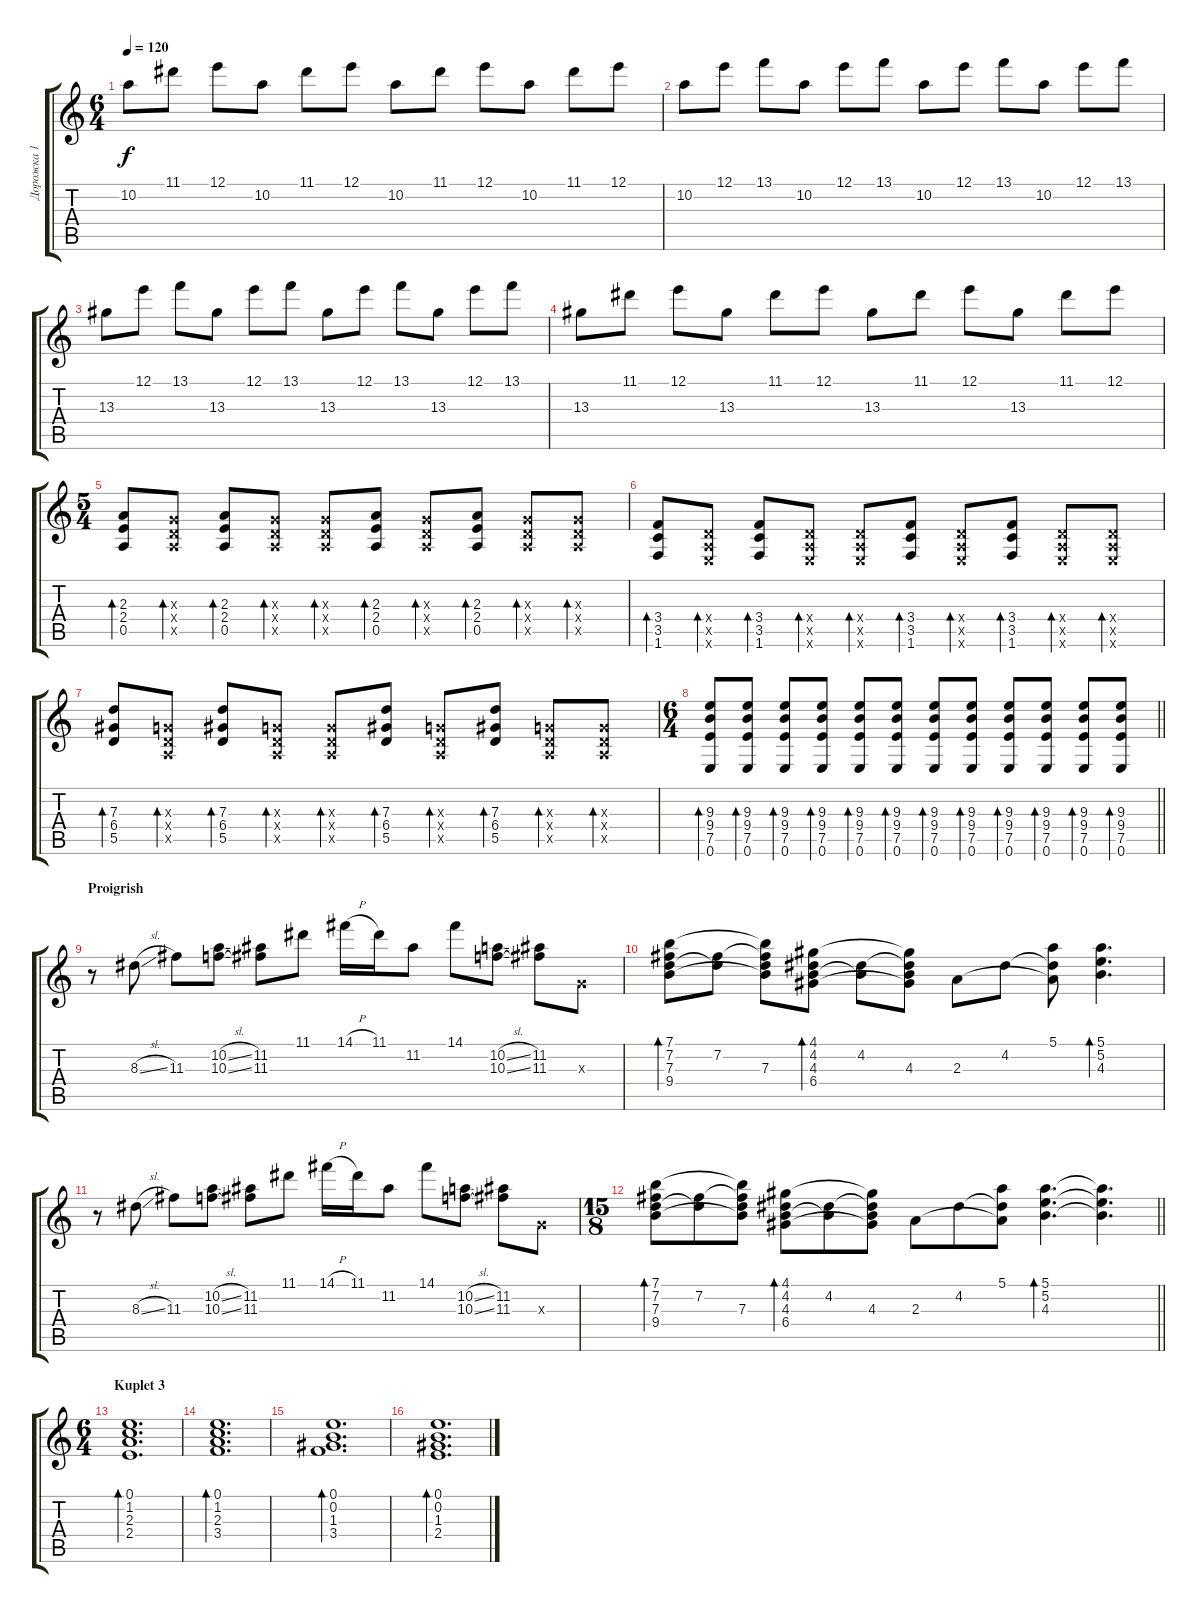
\track ("Дорожка 1" "Дорожка 1") {instrument acousticguitarsteel}
\staff {score tabs}
\tuning (E4 B3 G3 D3 A2 E2) {hide}
\ts (6 4)
\tempo 120
\clef g2
\ks c
10.2.8{dy f} 11.1.8 12.1.8 10.2.8 11.1.8 12.1.8 10.2.8 11.1.8 12.1.8 10.2.8 11.1.8 12.1.8 |
10.2.8 12.1.8 13.1.8 10.2.8 12.1.8 13.1.8 10.2.8 12.1.8 13.1.8 10.2.8 12.1.8 13.1.8 |
13.3.8 12.1.8 13.1.8 13.3.8 12.1.8 13.1.8 13.3.8 12.1.8 13.1.8 13.3.8 12.1.8 13.1.8 |
13.3.8 11.1.8 12.1.8 13.3.8 11.1.8 12.1.8 13.3.8 11.1.8 12.1.8 13.3.8 11.1.8 12.1.8 |
\ts (5 4)
(2.3 2.4 0.5).8{bd 60} (0.3{x} 0.4{x} 0.5{x}).8{bd 60} (2.3 2.4 0.5).8{bd 60} (0.3{x} 0.4{x} 0.5{x}).8{bd 60} (0.3{x} 0.4{x} 0.5{x}).8{bd 60} (2.3 2.4 0.5).8{bd 60} (0.3{x} 0.4{x} 0.5{x}).8{bd 60} (2.3 2.4 0.5).8{bd 60} (0.3{x} 0.4{x} 0.5{x}).8{bd 60} (0.3{x} 0.4{x} 0.5{x}).8{bd 60} |
(3.4 3.5 1.6).8{bd 60} (0.4{x} 0.5{x} 0.6{x}).8{bd 60} (3.4 3.5 1.6).8{bd 60} (0.4{x} 0.5{x} 0.6{x}).8{bd 60} (0.4{x} 0.5{x} 0.6{x}).8{bd 60} (3.4 3.5 1.6).8{bd 60} (0.4{x} 0.5{x} 0.6{x}).8{bd 60} (3.4 3.5 1.6).8{bd 60} (0.4{x} 0.5{x} 0.6{x}).8{bd 60} (0.4{x} 0.5{x} 0.6{x}).8{bd 60} |
(7.3 6.4 5.5).8{bd 60} (0.3{x} 0.4{x} 0.5{x}).8{bd 60} (7.3 6.4 5.5).8{bd 60} (0.3{x} 0.4{x} 0.5{x}).8{bd 60} (0.3{x} 0.4{x} 0.5{x}).8{bd 60} (7.3 6.4 5.5).8{bd 60} (0.3{x} 0.4{x} 0.5{x}).8{bd 60} (7.3 6.4 5.5).8{bd 60} (0.3{x} 0.4{x} 0.5{x}).8{bd 60} (0.3{x} 0.4{x} 0.5{x}).8{bd 60} |
\ts (6 4)
\barLineRight lightlight
(9.3 9.4 7.5 0.6).8{bd 60} (9.3 9.4 7.5 0.6).8{bd 60} (9.3 9.4 7.5 0.6).8{bd 60} (9.3 9.4 7.5 0.6).8{bd 60} (9.3 9.4 7.5 0.6).8{bd 60} (9.3 9.4 7.5 0.6).8{bd 60} (9.3 9.4 7.5 0.6).8{bd 60} (9.3 9.4 7.5 0.6).8{bd 60} (9.3 9.4 7.5 0.6).8{bd 60} (9.3 9.4 7.5 0.6).8{bd 60} (9.3 9.4 7.5 0.6).8{bd 60} (9.3 9.4 7.5 0.6).8{bd 60} |
\section ("" "Proigrish")
r.8 8.3{sl}.8 11.3.8 (10.2{sl} 10.3{sl}).8 (11.2 11.3).8 11.1.8 14.1{h}.16 11.1.16 11.2.8 14.1.8 (10.2{sl} 10.3{sl}).8 (11.2 11.3).8 0.3{x}.8 |
(7.1 7.2 7.3 9.4).8{bd 60} (7.2 7.3{t}).8 (7.1{t} 7.2{t} 7.3 9.4{t}).8 (4.1 4.2 4.3 6.4).8{bd 60} (4.2 4.3{t}).8 (4.1{t} 4.2{t} 4.3 6.4{t}).8 2.3.8 4.2.8 (5.1 4.2{t} 2.3{t}).8 (5.1 5.2 4.3).4{d bd 60} |
r.8 8.3{sl}.8 11.3.8 (10.2{sl} 10.3{sl}).8 (11.2 11.3).8 11.1.8 14.1{h}.16 11.1.16 11.2.8 14.1.8 (10.2{sl} 10.3{sl}).8 (11.2 11.3).8 0.3{x}.8 |
\ts (15 8)
\barLineRight lightlight
(7.1 7.2 7.3 9.4).8{bd 60} (7.2 7.3{t}).8 (7.1{t} 7.2{t} 7.3 9.4{t}).8 (4.1 4.2 4.3 6.4).8{bd 60} (4.2 4.3{t}).8 (4.1{t} 4.2{t} 4.3 6.4{t}).8 2.3.8 4.2.8 (5.1 4.2{t} 2.3{t}).8 (5.1 5.2 4.3).4{d bd 60} (5.1{t} 5.2{t} 4.3{t}).4{d} |
\ts (6 4)
\section ("" "Kuplet 3")
(0.1 1.2 2.3 2.4).1{d bd 60} |
(0.1 1.2 2.3 3.4).1{d bd 60} |
(0.1 0.2 1.3 3.4).1{d bd 60} |
(0.1 0.2 1.3 2.4).1{d bd 60}
